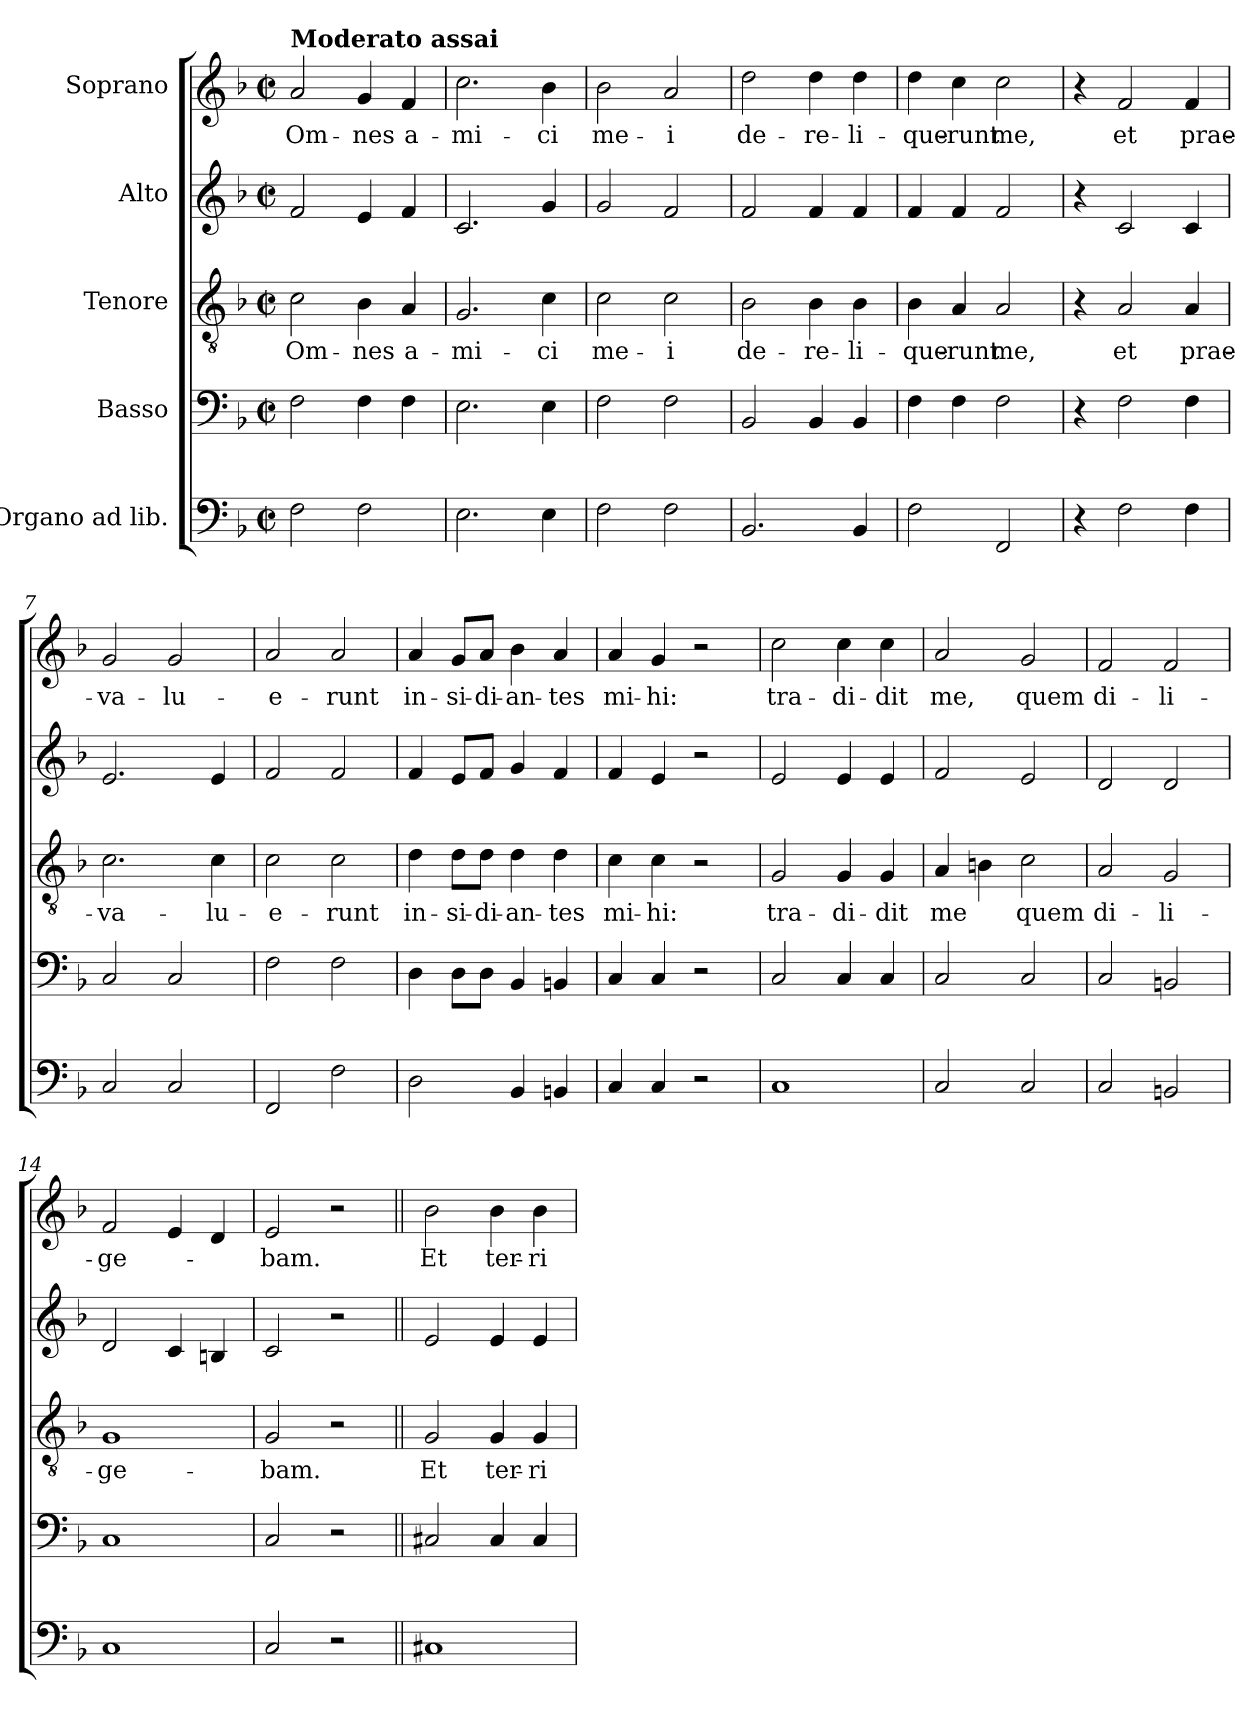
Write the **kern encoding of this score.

**kern	**kern	**kern	**text	**kern	**kern	**text
*part5	*part4	*part3	*part3	*part2	*part1	*part1
*staff5	*staff4	*staff3	*staff3	*staff2	*staff1	*staff1
*I"Organo ad lib.	*I"Basso	*I"Tenore	*	*I"Alto	*I"Soprano	*
*clefF4	*clefF4	*clefGv2	*	*clefG2	*clefG2	*
*k[b-]	*k[b-]	*k[b-]	*	*k[b-]	*k[b-]	*
*M2/2	*M2/2	*M2/2	*	*M2/2	*M2/2	*
*met(c|)	*met(c|)	*met(c|)	*	*met(c|)	*met(c|)	*
=1	=1	=1	=1	=1	=1	=1
!	!	!	!	!	!LO:TX:a:B:t=Moderato assai	!
!	!	!	!LO:LY:b	!	!	!LO:LY:b
2F\	2F\	2c\	Om-	2f/	2a/	Om-
!	!	!	!LO:LY:b	!	!	!LO:LY:b
2F\	4F\	4B-\	-nes	4e/	4g/	-nes
!	!	!	!LO:LY:b	!	!	!LO:LY:b
.	4F\	4A/	a-	4f/	4f/	a-
=2	=2	=2	=2	=2	=2	=2
!	!	!	!LO:LY:b	!	!	!LO:LY:b
2.E\	2.E\	2.G/	-mi-	2.c/	2.cc\	-mi-
!	!	!	!LO:LY:b	!	!	!LO:LY:b
4E\	4E\	4c\	-ci	4g/	4b-\	-ci
=3	=3	=3	=3	=3	=3	=3
!	!	!	!LO:LY:b	!	!	!LO:LY:b
2F\	2F\	2c\	me-	2g/	2b-\	me-
!	!	!	!LO:LY:b	!	!	!LO:LY:b
2F\	2F\	2c\	-i	2f/	2a/	-i
=4	=4	=4	=4	=4	=4	=4
!	!	!	!LO:LY:b	!	!	!LO:LY:b
2.BB-/	2BB-/	2B-\	de-	2f/	2dd\	de-
!	!	!	!LO:LY:b	!	!	!LO:LY:b
.	4BB-/	4B-\	-re-	4f/	4dd\	-re-
!	!	!	!LO:LY:b	!	!	!LO:LY:b
4BB-/	4BB-/	4B-\	-li-	4f/	4dd\	-li-
=5	=5	=5	=5	=5	=5	=5
!	!	!	!LO:LY:b	!	!	!LO:LY:b
2F\	4F\	4B-\	-que-	4f/	4dd\	-que-
!	!	!	!LO:LY:b	!	!	!LO:LY:b
.	4F\	4A/	-runt	4f/	4cc\	-runt
!	!	!	!LO:LY:b	!	!	!LO:LY:b
2FF/	2F\	2A/	me,	2f/	2cc\	me,
=6	=6	=6	=6	=6	=6	=6
4r	4r	4r	.	4r	4r	.
!	!	!	!LO:LY:b	!	!	!LO:LY:b
2F\	2F\	2A/	et	2c/	2f/	et
!	!	!	!LO:LY:b	!	!	!LO:LY:b
4F\	4F\	4A/	prae-	4c/	4f/	prae-
=7	=7	=7	=7	=7	=7	=7
!	!	!	!LO:LY:b	!	!	!LO:LY:b
2C/	2C/	2.c\	-va-	2.e/	2g/	-va-
!	!	!	!	!	!	!LO:LY:b
2C/	2C/	.	.	.	2g/	-lu-
!	!	!	!LO:LY:b	!	!	!
.	.	4c\	-lu-	4e/	.	.
!!LO:LB:g=z
=8	=8	=8	=8	=8	=8	=8
!	!	!	!LO:LY:b	!	!	!LO:LY:b
2FF/	2F\	2c\	-e-	2f/	2a/	-e-
!	!	!	!LO:LY:b	!	!	!LO:LY:b
2F\	2F\	2c\	-runt	2f/	2a/	-runt
=9	=9	=9	=9	=9	=9	=9
!	!	!	!LO:LY:b	!	!	!LO:LY:b
2D\	4D\	4d\	in-	4f/	4a/	in-
!	!	!	!LO:LY:b	!	!	!LO:LY:b
.	8D\L	8d\L	-si-	8e/L	8g/L	-si-
!	!	!	!LO:LY:b	!	!	!LO:LY:b
.	8D\J	8d\J	-di-	8f/J	8a/J	-di-
!	!	!	!LO:LY:b	!	!	!LO:LY:b
4BB-/	4BB-/	4d\	-an-	4g/	4b-\	-an-
!	!	!	!LO:LY:b	!	!	!LO:LY:b
4BBn/	4BBn/	4d\	-tes	4f/	4a/	-tes
=10	=10	=10	=10	=10	=10	=10
!	!	!	!LO:LY:b	!	!	!LO:LY:b
4C/	4C/	4c\	mi-	4f/	4a/	mi-
!	!	!	!LO:LY:b	!	!	!LO:LY:b
4C/	4C/	4c\	-hi:	4e/	4g/	-hi:
2r	2r	2r	.	2r	2r	.
=11	=11	=11	=11	=11	=11	=11
!	!	!	!LO:LY:b	!	!	!LO:LY:b
1C	2C/	2G/	tra-	2e/	2cc\	tra-
!	!	!	!LO:LY:b	!	!	!LO:LY:b
.	4C/	4G/	-di-	4e/	4cc\	-di-
!	!	!	!LO:LY:b	!	!	!LO:LY:b
.	4C/	4G/	-dit	4e/	4cc\	-dit
=12	=12	=12	=12	=12	=12	=12
!	!	!	!LO:LY:b	!	!	!LO:LY:b
2C/	2C/	4A/	me	2f/	2a/	me,
.	.	4Bn\	.	.	.	.
!	!	!	!LO:LY:b	!	!	!LO:LY:b
2C/	2C/	2c\	quem	2e/	2g/	quem
=13	=13	=13	=13	=13	=13	=13
!	!	!	!LO:LY:b	!	!	!LO:LY:b
2C/	2C/	2A/	di-	2d/	2f/	di-
!	!	!	!LO:LY:b	!	!	!LO:LY:b
2BBn/	2BBn/	2G/	-li-	2d/	2f/	-li-
=14	=14	=14	=14	=14	=14	=14
!	!	!	!LO:LY:b	!	!	!LO:LY:b
1C	1C	1G	-ge-	2d/	2f/	-ge-
.	.	.	.	4c/	4e/	.
.	.	.	.	4Bn/	4d/	.
=15	=15	=15	=15	=15	=15	=15
!	!	!	!LO:LY:b	!	!	!LO:LY:b
2C/	2C/	2G/	-bam.	2c/	2e/	-bam.
2r	2r	2r	.	2r	2r	.
!!LO:LB:g=z
=16||	=16||	=16||	=16||	=16||	=16||	=16||
!	!	!	!LO:LY:b	!	!	!LO:LY:b
1C#X	2C#X/	2G/	Et	2e/	2b-\	Et
!	!	!	!LO:LY:b	!	!	!LO:LY:b
.	4C#/	4G/	ter-	4e/	4b-\	ter-
!	!	!	!LO:LY:b	!	!	!LO:LY:b
.	4C#/	4G/	-ri-	4e/	4b-\	-ri-
=	=	=	=	=	=	=
*-	*-	*-	*-	*-	*-	*-
